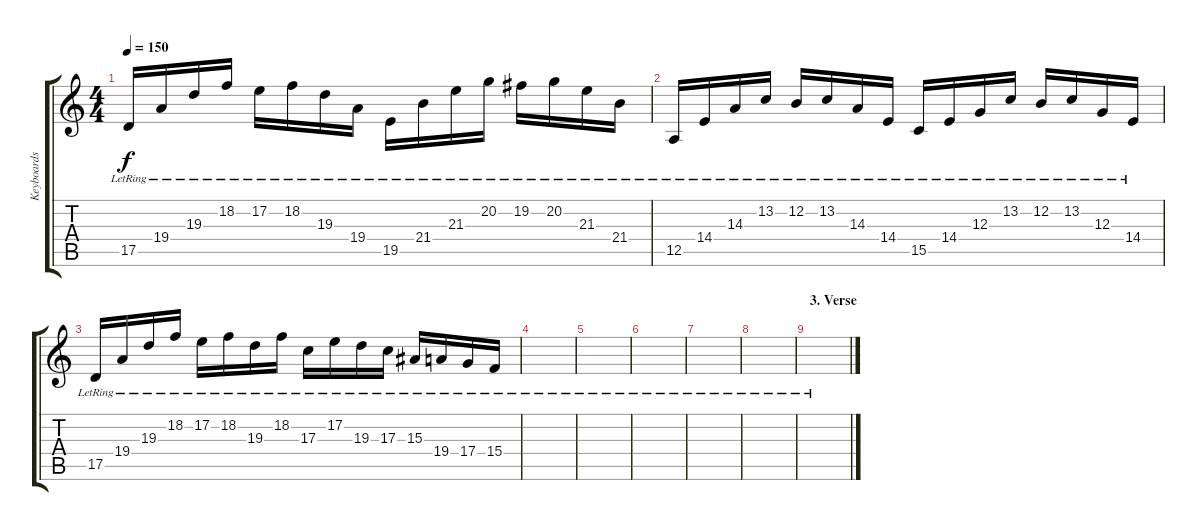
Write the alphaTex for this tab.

\track ("Keyboards" "Keyboards") {instrument harpsichord}
\staff {score tabs}
\tuning (E4 B3 G3 D3 A2 E2) {hide}
\ts (4 4)
\tempo 150
\clef g2
\ks c
17.5{lr}.16{dy f} 19.4{lr}.16 19.3{lr}.16 18.2{lr}.16 17.2{lr}.16 18.2{lr}.16 19.3{lr}.16 19.4{lr}.16 19.5{lr}.16 21.4{lr}.16 21.3{lr}.16 20.2{lr}.16 19.2{lr}.16 20.2{lr}.16 21.3{lr}.16 21.4{lr}.16 |
12.5{lr}.16 14.4{lr}.16 14.3{lr}.16 13.2{lr}.16 12.2{lr}.16 13.2{lr}.16 14.3{lr}.16 14.4{lr}.16 15.5{lr}.16 14.4{lr}.16 12.3{lr}.16 13.2{lr}.16 12.2{lr}.16 13.2{lr}.16 12.3{lr}.16 14.4{lr}.16 |
17.5{lr}.16 19.4{lr}.16 19.3{lr}.16 18.2{lr}.16 17.2{lr}.16 18.2{lr}.16 19.3{lr}.16 18.2{lr}.16 17.3{lr}.16 17.2{lr}.16 19.3{lr}.16 17.3{lr}.16 15.3{lr}.16 19.4{lr}.16 17.4{lr}.16 15.4{lr}.16 |
|
|
|
|
|
\section ("" "3. Verse")
